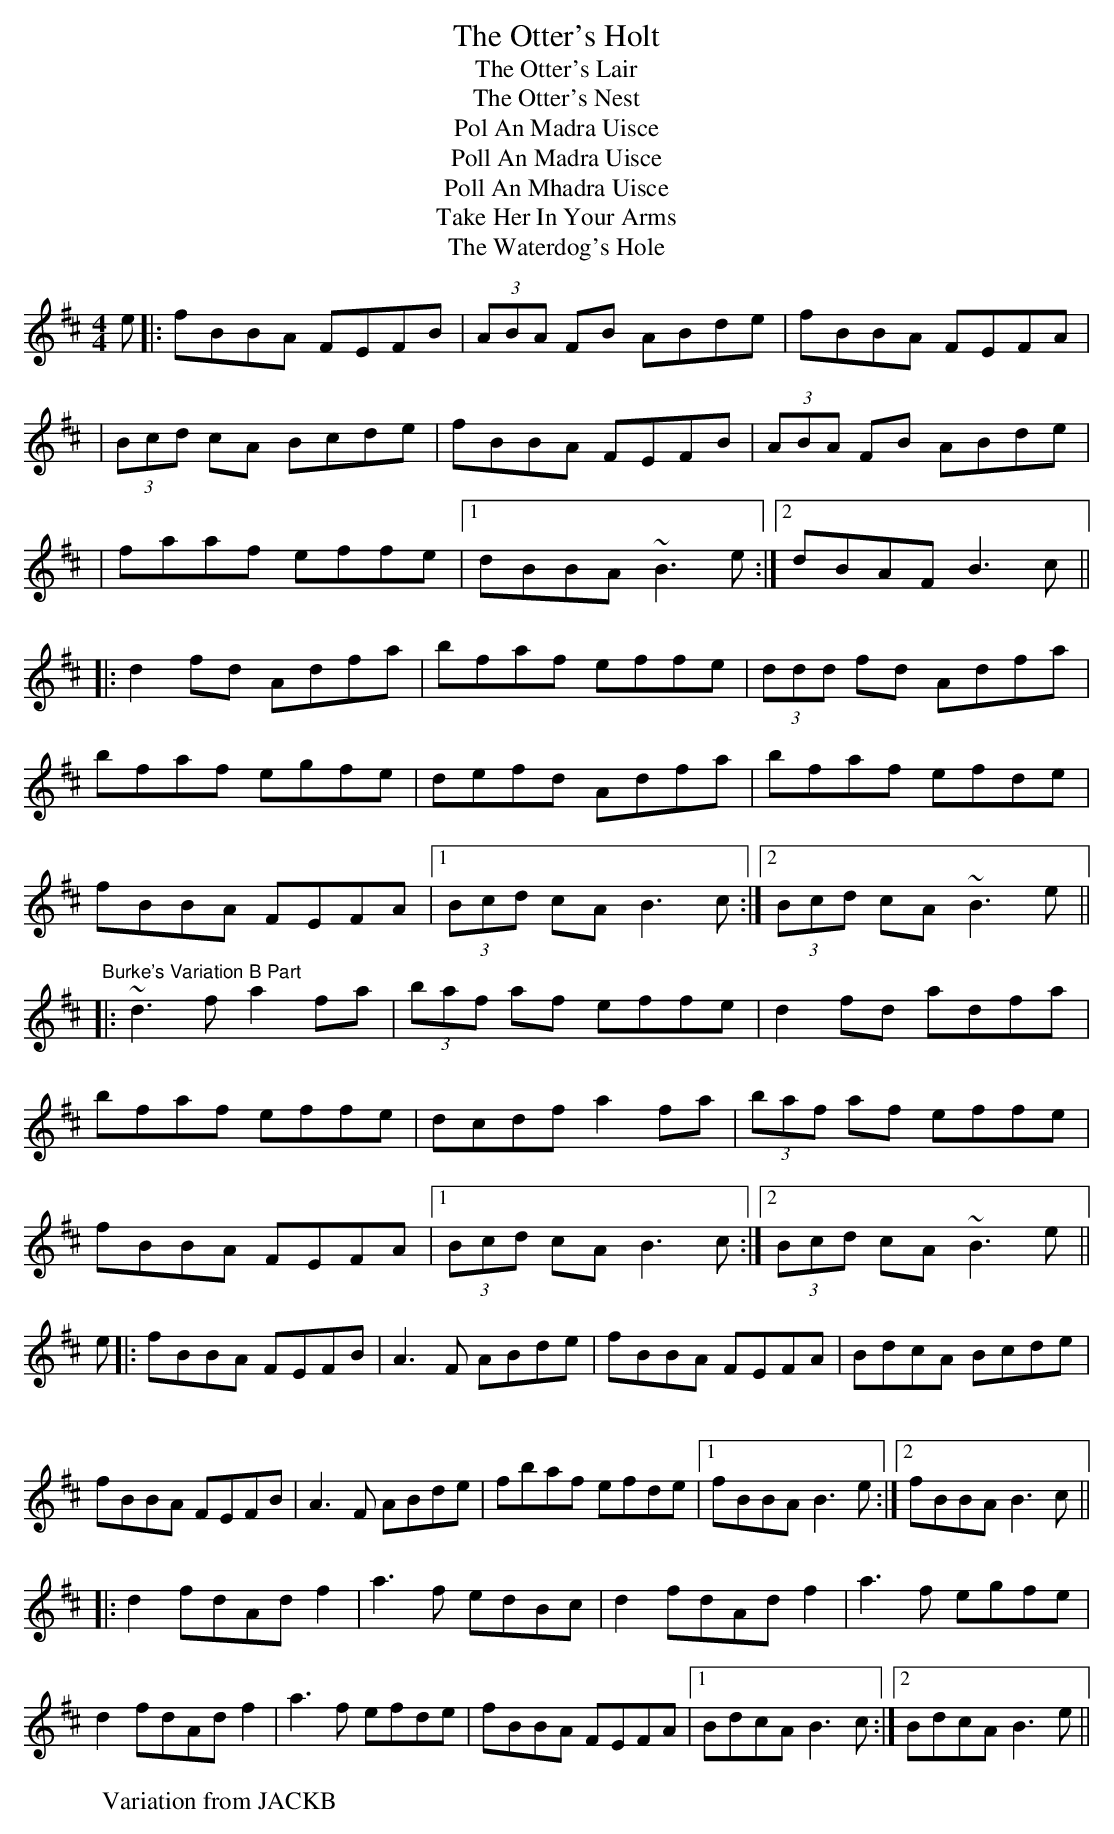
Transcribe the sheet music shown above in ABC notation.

X:1
T:Otter's Holt, The
T:Otter's Lair, The
T:Otter's Nest, The
T:Pol An Madra Uisce
T:Poll An Madra Uisce
T:Poll An Mhadra Uisce
T:Take Her In Your Arms
T:Waterdog's Hole, The
M:4/4
L:1/8
K:Bmin
e|:fBBA FEFB|(3ABA FB ABde|fBBA FEFA|
|(3Bcd cA Bcde|fBBA FEFB|(3ABA FB ABde|
|faaf effe|1 dBBA ~B3e:|2 dBAF B3c||
|:d2 fd Adfa|bfaf effe|(3ddd fd Adfa|
bfaf egfe|defd Adfa|bfaf efde|
fBBA FEFA|1 (3Bcd cA B3c:|2 (3Bcd cA ~B3e||
"Burke's Variation B Part"
|:~d3f a2 fa|(3baf af effe|d2 fd adfa|
bfaf effe|dcdf a2 fa|(3baf af effe|
fBBA FEFA|1 (3Bcd cA B3c:|2 (3Bcd cA ~B3e||
W:Variation from JACKB
K: Bmin
e|:fBBA FEFB|A3F ABde|fBBA FEFA|BdcA Bcde|
fBBA FEFB|A3F ABde|fbaf efde|1 fBBA B3e:|2 fBBA B3c||
|:d2 fdAd f2|a3f edBc|d2 fdAd f2|a3f egfe|
d2 fdAd f2|a3f efde|fBBA FEFA|1 BdcA B3c:|2 BdcA B3e||
